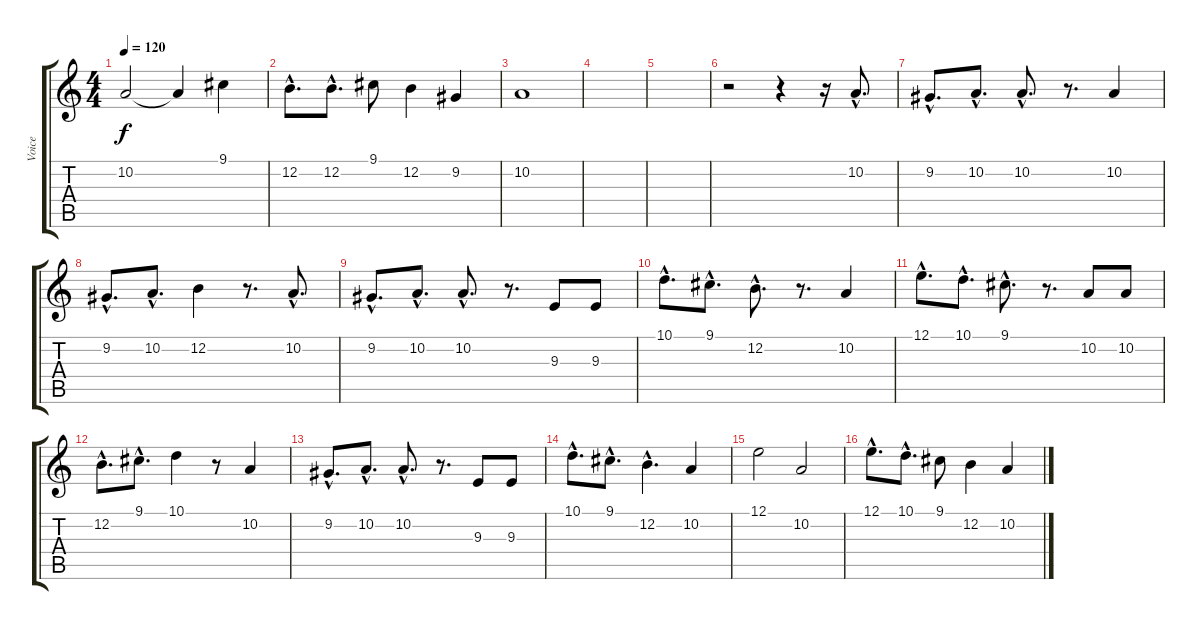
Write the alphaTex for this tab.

\track ("Voice" "Voice") {instrument tenorsax}
\staff {score tabs}
\tuning (E4 B3 G3 D3 A2 E2) {hide}
\ts (4 4)
\tempo 120
\clef g2
\ks c
10.2.2{dy f} 10.2{t}.4 9.1.4 |
12.2{hac}.8{d} 12.2{hac}.8{d} 9.1.8 12.2.4 9.2.4 |
10.2.1 |
|
|
r.2 r.4 r.16 10.2{hac}.8{d} |
9.2{hac}.8{d} 10.2{hac}.8{d} 10.2{hac}.8{d} r.8{d} 10.2.4 |
9.2{hac}.8{d} 10.2{hac}.8{d} 12.2.4 r.8{d} 10.2{hac}.8{d} |
9.2{hac}.8{d} 10.2{hac}.8{d} 10.2{hac}.8{d} r.8{d} 9.3.8 9.3.8 |
10.1{hac}.8{d} 9.1{hac}.8{d} 12.2{hac}.8{d} r.8{d} 10.2.4 |
12.1{hac}.8{d} 10.1{hac}.8{d} 9.1{hac}.8{d} r.8{d} 10.2.8 10.2.8 |
12.2{hac}.8{d} 9.1{hac}.8{d} 10.1.4 r.8 10.2.4 |
9.2{hac}.8{d} 10.2{hac}.8{d} 10.2{hac}.8{d} r.8{d} 9.3.8 9.3.8 |
10.1{hac}.8{d} 9.1{hac}.8{d} 12.2{hac}.4{d} 10.2.4 |
12.1.2 10.2.2 |
12.1{hac}.8{d} 10.1{hac}.8{d} 9.1.8 12.2.4 10.2.4
